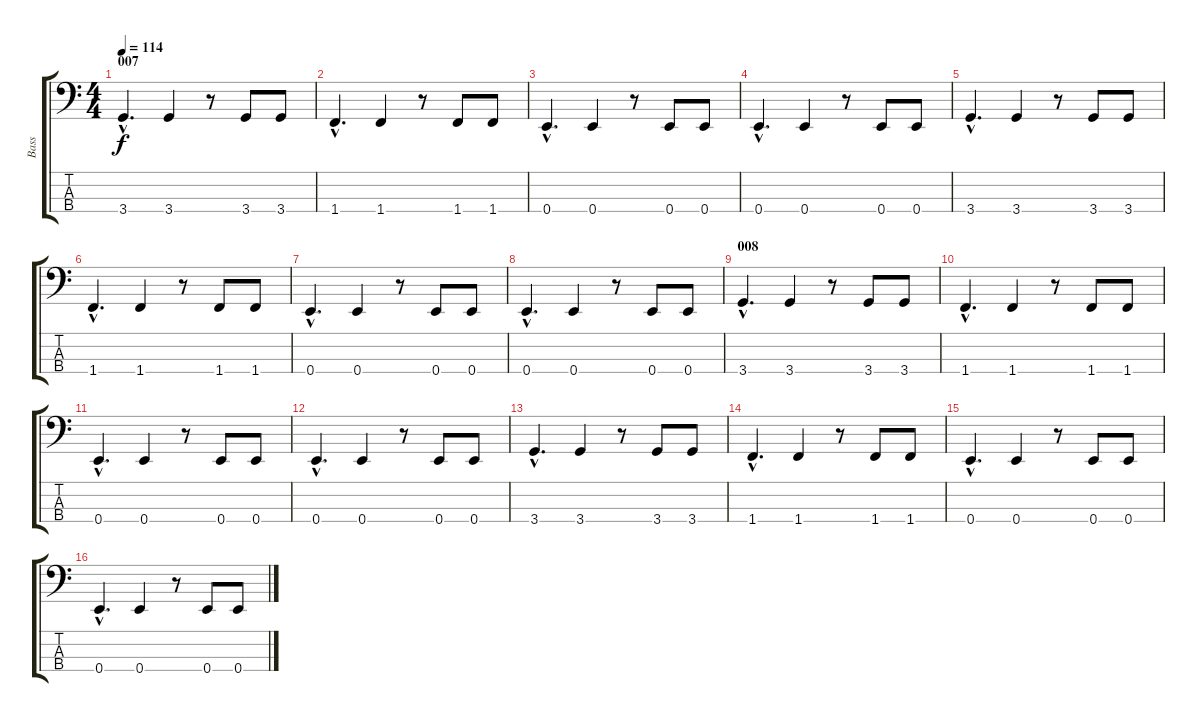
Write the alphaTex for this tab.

\track ("Bass" "Bass") {instrument electricbasspick}
\staff {score tabs}
\tuning (G2 D2 A1 E1) {hide}
\ts (4 4)
\section ("" "007")
\tempo 114
\clef f4
\ks c
3.4{hac}.4{d dy f} 3.4.4 r.8 3.4.8 3.4.8 |
1.4{hac}.4{d} 1.4.4 r.8 1.4.8 1.4.8 |
0.4{hac}.4{d} 0.4.4 r.8 0.4.8 0.4.8 |
0.4{hac}.4{d} 0.4.4 r.8 0.4.8 0.4.8 |
3.4{hac}.4{d} 3.4.4 r.8 3.4.8 3.4.8 |
1.4{hac}.4{d} 1.4.4 r.8 1.4.8 1.4.8 |
0.4{hac}.4{d} 0.4.4 r.8 0.4.8 0.4.8 |
0.4{hac}.4{d} 0.4.4 r.8 0.4.8 0.4.8 |
\section ("" "008")
3.4{hac}.4{d} 3.4.4 r.8 3.4.8 3.4.8 |
1.4{hac}.4{d} 1.4.4 r.8 1.4.8 1.4.8 |
0.4{hac}.4{d} 0.4.4 r.8 0.4.8 0.4.8 |
0.4{hac}.4{d} 0.4.4 r.8 0.4.8 0.4.8 |
3.4{hac}.4{d} 3.4.4 r.8 3.4.8 3.4.8 |
1.4{hac}.4{d} 1.4.4 r.8 1.4.8 1.4.8 |
0.4{hac}.4{d} 0.4.4 r.8 0.4.8 0.4.8 |
0.4{hac}.4{d} 0.4.4 r.8 0.4.8 0.4.8
